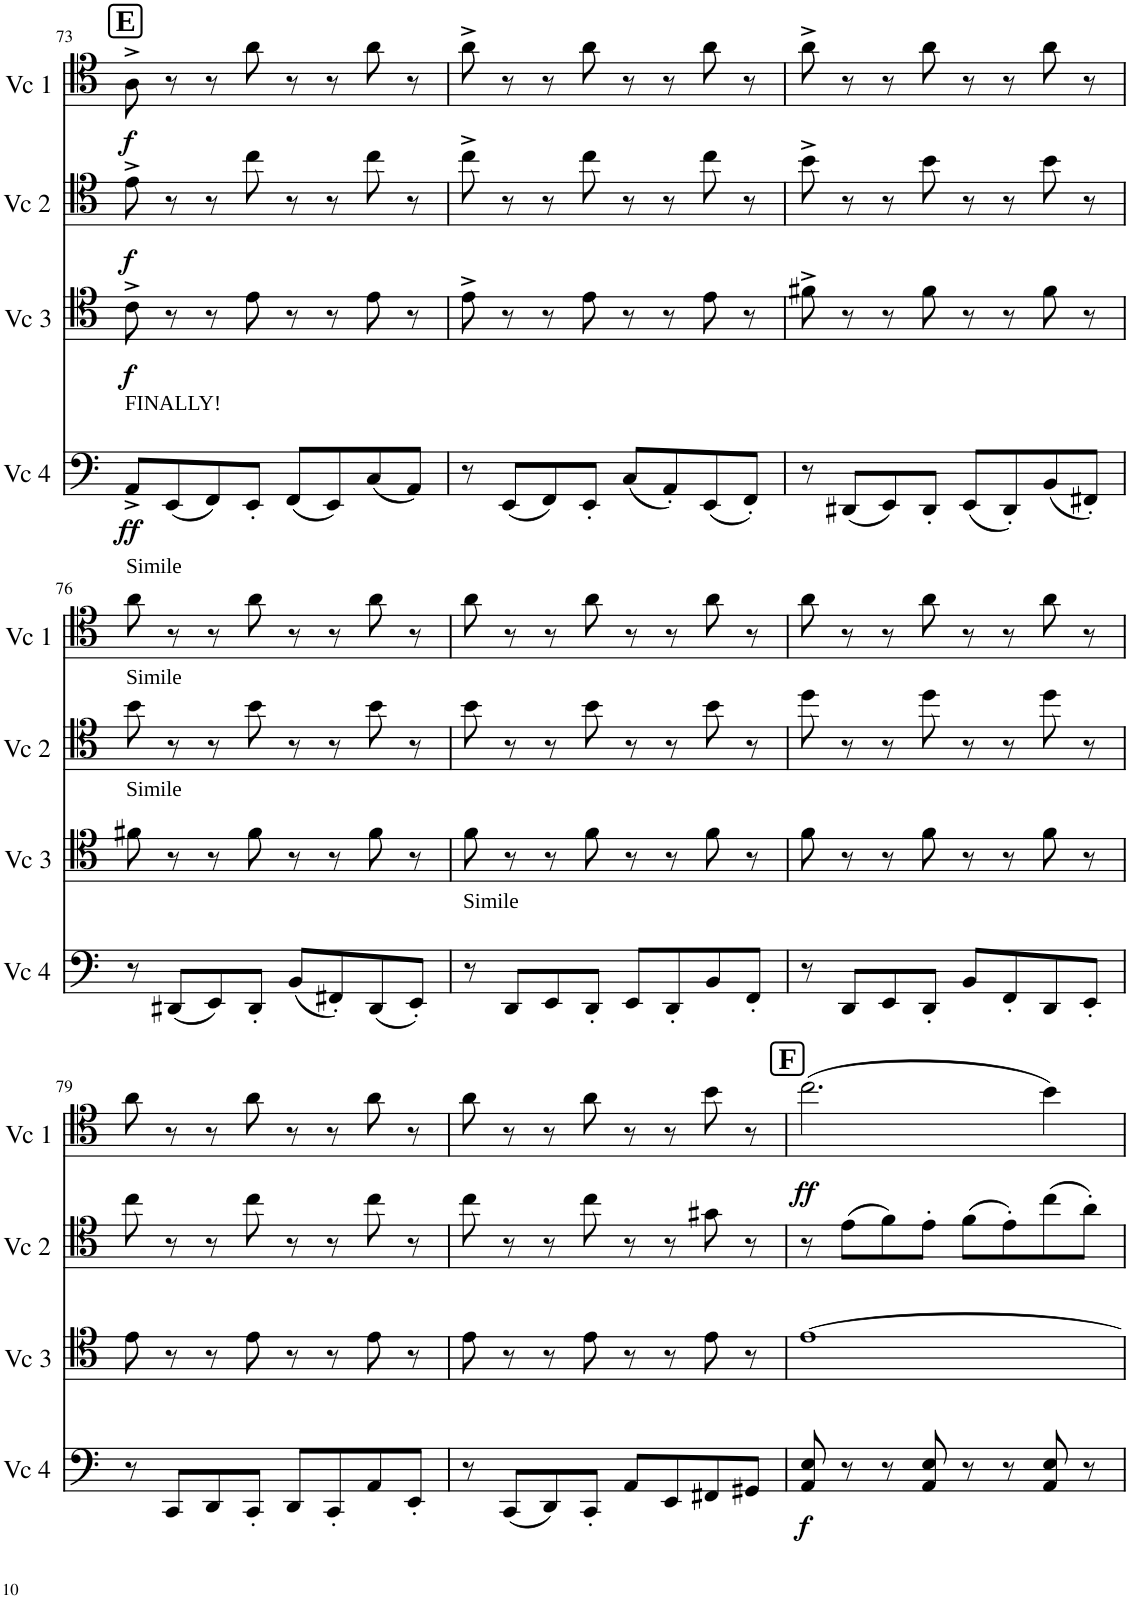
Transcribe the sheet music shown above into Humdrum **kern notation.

**kern	**dynam	**kern	**dynam	**kern	**dynam	**kern	**dynam
*part4	*part4	*part3	*part3	*part2	*part2	*part1	*part1
*staff4	*staff4	*staff3	*staff3	*staff2	*staff2	*staff1	*staff1
*I"Cello 4	*	*I"Cello 3	*	*I"Cello 2	*	*I"Cello 1	*
!!LO:PB:g=z
*clefF4	*	*clefC4	*	*clefC4	*	*clefC4	*
*k[]	*	*k[]	*	*k[]	*	*k[]	*
*M4/4	*	*M4/4	*	*M4/4	*	*M4/4	*
!!LO:REH:place=s1:a:B:cj:fs=14:t=E
=73	=73	=73	=73	=73	=73	=73	=73
!LO:TX:a:t=FINALLY!	!	!	!	!	!	!	!
!	!LO:DY:b	!	!LO:DY:b	!	!LO:DY:b	!	!LO:DY:b
8AA^/L	ff	8c^\	f	8e^\	f	8A^\	f
(8EE/	.	8r	.	8r	.	8r	.
8FF/)	.	8r	.	8r	.	8r	.
8EE'/J	.	8e\	.	8cc\	.	8a\	.
(8FF/L	.	8r	.	8r	.	8r	.
8EE/)	.	8r	.	8r	.	8r	.
(8C/	.	8e\	.	8cc\	.	8a\	.
8AA/J)	.	8r	.	8r	.	8r	.
=74	=74	=74	=74	=74	=74	=74	=74
8r	.	8e^\	.	8cc^\	.	8a^\	.
(8EE/L	.	8r	.	8r	.	8r	.
8FF/)	.	8r	.	8r	.	8r	.
8EE'/J	.	8e\	.	8cc\	.	8a\	.
(8C/L	.	8r	.	8r	.	8r	.
8AA'/)	.	8r	.	8r	.	8r	.
(8EE/	.	8e\	.	8cc\	.	8a\	.
8FF'/J)	.	8r	.	8r	.	8r	.
=75	=75	=75	=75	=75	=75	=75	=75
8r	.	8f#X^\	.	8b^\	.	8a^\	.
(8DD#X/L	.	8r	.	8r	.	8r	.
8EE/)	.	8r	.	8r	.	8r	.
8DD#'/J	.	8f#\	.	8b\	.	8a\	.
(8EE/L	.	8r	.	8r	.	8r	.
8DD#'/)	.	8r	.	8r	.	8r	.
(8BB/	.	8f#\	.	8b\	.	8a\	.
8FF#X'/J)	.	8r	.	8r	.	8r	.
!!LO:LB:g=z
=76	=76	=76	=76	=76	=76	=76	=76
!	!	!	!	!	!	!LO:TX:a:t=Simile	!
!	!	!	!	!LO:TX:a:t=Simile	!	!	!
!	!	!LO:TX:a:t=Simile	!	!	!	!	!
8r	.	8f#X\	.	8b\	.	8a\	.
(8DD#X/L	.	8r	.	8r	.	8r	.
8EE/)	.	8r	.	8r	.	8r	.
8DD#'/J	.	8f#\	.	8b\	.	8a\	.
(8BB/L	.	8r	.	8r	.	8r	.
8FF#X'/)	.	8r	.	8r	.	8r	.
(8DD#/	.	8f#\	.	8b\	.	8a\	.
8EE'/J)	.	8r	.	8r	.	8r	.
=77	=77	=77	=77	=77	=77	=77	=77
!LO:TX:a:t=Simile	!	!	!	!	!	!	!
8r	.	8f\	.	8b\	.	8a\	.
8DD/L	.	8r	.	8r	.	8r	.
8EE/	.	8r	.	8r	.	8r	.
8DD'/J	.	8f\	.	8b\	.	8a\	.
8EE/L	.	8r	.	8r	.	8r	.
8DD'/	.	8r	.	8r	.	8r	.
8BB/	.	8f\	.	8b\	.	8a\	.
8FF'/J	.	8r	.	8r	.	8r	.
=78	=78	=78	=78	=78	=78	=78	=78
8r	.	8f\	.	8dd\	.	8a\	.
8DD/L	.	8r	.	8r	.	8r	.
8EE/	.	8r	.	8r	.	8r	.
8DD'/J	.	8f\	.	8dd\	.	8a\	.
8BB/L	.	8r	.	8r	.	8r	.
8FF'/	.	8r	.	8r	.	8r	.
8DD/	.	8f\	.	8dd\	.	8a\	.
8EE'/J	.	8r	.	8r	.	8r	.
!!LO:LB:g=z
=79	=79	=79	=79	=79	=79	=79	=79
8r	.	8e\	.	8cc\	.	8a\	.
8CC/L	.	8r	.	8r	.	8r	.
8DD/	.	8r	.	8r	.	8r	.
8CC'/J	.	8e\	.	8cc\	.	8a\	.
8DD/L	.	8r	.	8r	.	8r	.
8CC'/	.	8r	.	8r	.	8r	.
8AA/	.	8e\	.	8cc\	.	8a\	.
8EE'/J	.	8r	.	8r	.	8r	.
=80	=80	=80	=80	=80	=80	=80	=80
8r	.	8e\	.	8cc\	.	8a\	.
(8CC/L	.	8r	.	8r	.	8r	.
8DD/)	.	8r	.	8r	.	8r	.
8CC'/J	.	8e\	.	8cc\	.	8a\	.
8AA/L	.	8r	.	8r	.	8r	.
8EE/	.	8r	.	8r	.	8r	.
8FF#X/	.	8e\	.	8g#X\	.	8b\	.
8GG#X/J	.	8r	.	8r	.	8r	.
!!LO:REH:place=s1:a:B:cj:fs=14:t=F
=81	=81	=81	=81	=81	=81	=81	=81
!	!LO:DY:b	!	!	!	!	!	!LO:DY:b
8AA/ 8E/	f	[1e	.	8r	.	(2.cc\	ff
8r	.	.	.	(8e\L	.	.	.
8r	.	.	.	8f\)	.	.	.
8AA/ 8E/	.	.	.	8e'\J	.	.	.
8r	.	.	.	(8f\L	.	.	.
8r	.	.	.	8e'\)	.	.	.
8AA/ 8E/	.	.	.	(8cc\	.	4b\)	.
8r	.	.	.	8a'\J)	.	.	.
=	=	=	=	=	=	=	=
*-	*-	*-	*-	*-	*-	*-	*-
